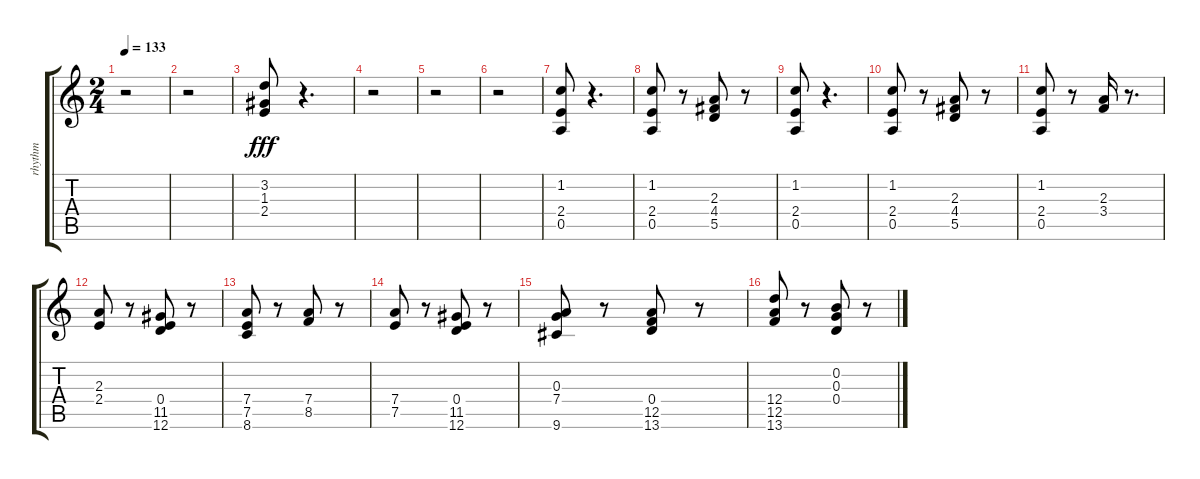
\track ("rhythm" "rhythm") {instrument acousticguitarnylon}
\staff {score tabs}
\tuning (E4 B3 G3 D3 A2 E2) {hide}
\ts (2 4)
\tempo 133
\clef g2
\ks c
r.2{dy fff instrument acousticguitarnylon} |
r.2 |
(3.2 1.3 2.4).8 r.4{d} |
r.2 |
r.2 |
r.2 |
(1.2 2.4 0.5).8 r.4{d} |
(1.2 2.4 0.5).8 r.8 (2.3 4.4 5.5).8 r.8 |
(1.2 2.4 0.5).8 r.4{d} |
(1.2 2.4 0.5).8 r.8 (2.3 4.4 5.5).8 r.8 |
(1.2 2.4 0.5).8 r.8 (2.3 3.4).16 r.8{d} |
(2.3 2.4).8 r.8 (0.4 11.5 12.6).8 r.8 |
(7.4 7.5 8.6).8 r.8 (7.4 8.5).8 r.8 |
(7.4 7.5).8 r.8 (0.4 11.5 12.6).8 r.8 |
(0.3 7.4 9.6).8 r.8 (0.4 12.5 13.6).8 r.8 |
(12.4 12.5 13.6).8 r.8 (0.2 0.3 0.4).8 r.8
